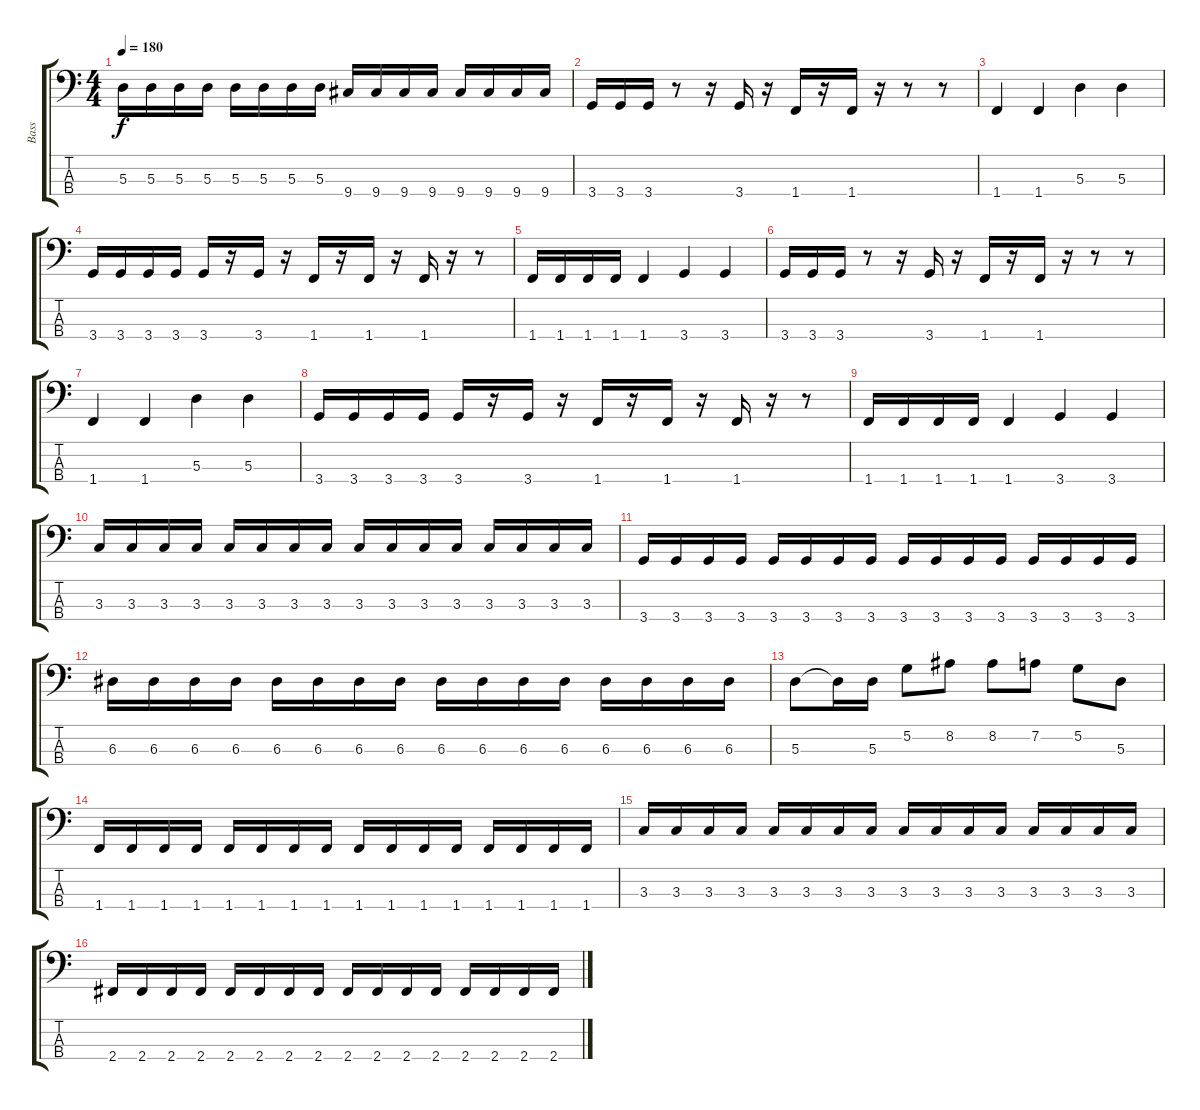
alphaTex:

\track ("Bass" "Bass") {instrument electricbassfinger}
\staff {score tabs}
\tuning (G2 D2 A1 E1) {hide}
\ts (4 4)
\tempo 180
\clef f4
\ks c
5.3.16{dy f} 5.3.16 5.3.16 5.3.16 5.3.16 5.3.16 5.3.16 5.3.16 9.4.16 9.4.16 9.4.16 9.4.16 9.4.16 9.4.16 9.4.16 9.4.16 |
3.4.16 3.4.16 3.4.16 r.8 r.16 3.4.16 r.16 1.4.16 r.16 1.4.16 r.16 r.8 r.8 |
1.4.4 1.4.4 5.3.4 5.3.4 |
3.4.16 3.4.16 3.4.16 3.4.16 3.4.16 r.16 3.4.16 r.16 1.4.16 r.16 1.4.16 r.16 1.4.16 r.16 r.8 |
1.4.16 1.4.16 1.4.16 1.4.16 1.4.4 3.4.4 3.4.4 |
3.4.16 3.4.16 3.4.16 r.8 r.16 3.4.16 r.16 1.4.16 r.16 1.4.16 r.16 r.8 r.8 |
1.4.4 1.4.4 5.3.4 5.3.4 |
3.4.16 3.4.16 3.4.16 3.4.16 3.4.16 r.16 3.4.16 r.16 1.4.16 r.16 1.4.16 r.16 1.4.16 r.16 r.8 |
1.4.16 1.4.16 1.4.16 1.4.16 1.4.4 3.4.4 3.4.4 |
3.3.16 3.3.16 3.3.16 3.3.16 3.3.16 3.3.16 3.3.16 3.3.16 3.3.16 3.3.16 3.3.16 3.3.16 3.3.16 3.3.16 3.3.16 3.3.16 |
3.4.16 3.4.16 3.4.16 3.4.16 3.4.16 3.4.16 3.4.16 3.4.16 3.4.16 3.4.16 3.4.16 3.4.16 3.4.16 3.4.16 3.4.16 3.4.16 |
6.3.16 6.3.16 6.3.16 6.3.16 6.3.16 6.3.16 6.3.16 6.3.16 6.3.16 6.3.16 6.3.16 6.3.16 6.3.16 6.3.16 6.3.16 6.3.16 |
5.3.8 5.3{t}.16 5.3.16 5.2.8 8.2.8 8.2.8 7.2.8 5.2.8 5.3.8 |
1.4.16 1.4.16 1.4.16 1.4.16 1.4.16 1.4.16 1.4.16 1.4.16 1.4.16 1.4.16 1.4.16 1.4.16 1.4.16 1.4.16 1.4.16 1.4.16 |
3.3.16 3.3.16 3.3.16 3.3.16 3.3.16 3.3.16 3.3.16 3.3.16 3.3.16 3.3.16 3.3.16 3.3.16 3.3.16 3.3.16 3.3.16 3.3.16 |
2.4.16 2.4.16 2.4.16 2.4.16 2.4.16 2.4.16 2.4.16 2.4.16 2.4.16 2.4.16 2.4.16 2.4.16 2.4.16 2.4.16 2.4.16 2.4.16
